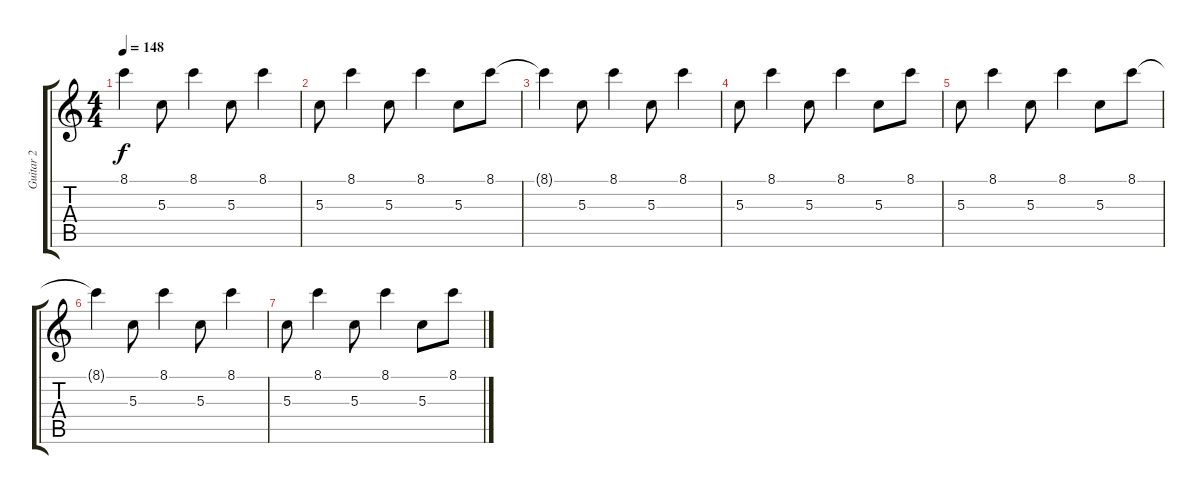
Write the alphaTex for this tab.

\track ("Guitar 2" "Guitar 2") {instrument distortionguitar}
\staff {score tabs}
\tuning (E4 B3 G3 D3 A2 E2) {hide}
\ts (4 4)
\tempo 148
\clef g2
\ks c
8.1{t}.4{dy f} 5.3.8 8.1.4 5.3.8 8.1.4 |
5.3.8 8.1.4 5.3.8 8.1.4 5.3.8 8.1.8 |
8.1{t}.4 5.3.8 8.1.4 5.3.8 8.1.4 |
5.3.8 8.1.4 5.3.8 8.1.4 5.3.8 8.1.8 |
5.3.8 8.1.4 5.3.8 8.1.4 5.3.8 8.1.8 |
8.1{t}.4 5.3.8 8.1.4 5.3.8 8.1.4 |
5.3.8 8.1.4 5.3.8 8.1.4 5.3.8 8.1.8
